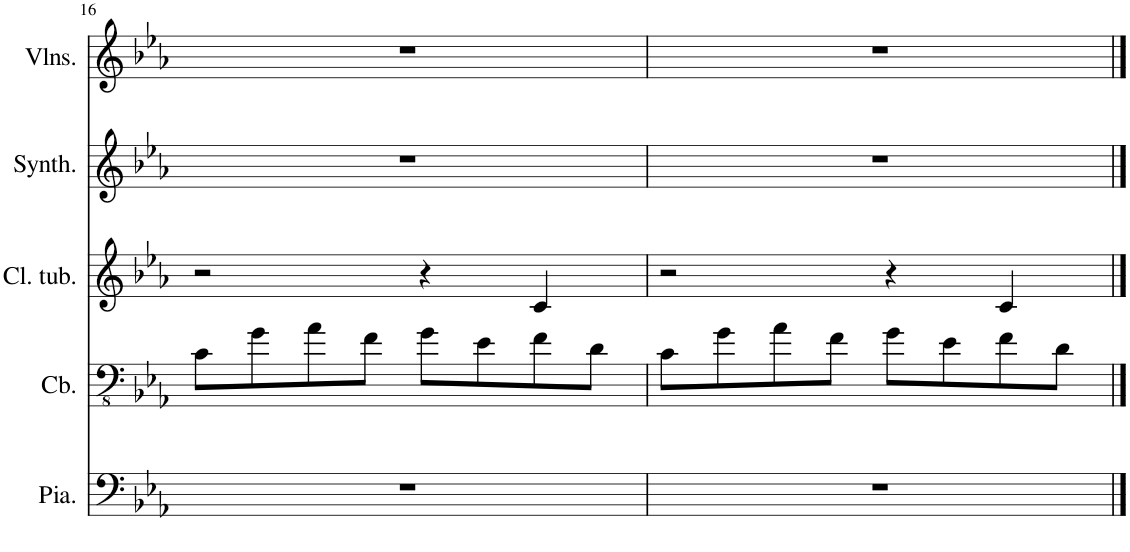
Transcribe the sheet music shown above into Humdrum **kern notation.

**kern	**kern	**kern	**kern	**kern
*part5	*part4	*part3	*part2	*part1
*staff5	*staff4	*staff3	*staff2	*staff1
*I"Piano	*I"Contrebasse	*I"Cloches tubulaires	*I"Synthétiseur d'instruments à cordes	*I"Violons
*I'Pia.	*I'Cb.	*I'Cl. tub.	*I'Synth.	*I'Vlns.
!!LO:PB:g=z
*clefF4	*clefFv4	*clefG2	*clefG2	*clefG2
*	*Trd7c12	*	*	*
*k[b-e-a-]	*k[b-e-a-]	*k[b-e-a-]	*k[b-e-a-]	*k[b-e-a-]
*M4/4	*M4/4	*M4/4	*M4/4	*M4/4
=16	=16	=16	=16	=16
1r	8C\L	2r	1r	1r
.	8G\	.	.	.
.	8A-\	.	.	.
.	8F\J	.	.	.
.	8G\L	4r	.	.
.	8E-\	.	.	.
.	8F\	4c/	.	.
.	8D\J	.	.	.
=17	=17	=17	=17	=17
1r	8C\L	2r	1r	1r
.	8G\	.	.	.
.	8A-\	.	.	.
.	8F\J	.	.	.
.	8G\L	4r	.	.
.	8E-\	.	.	.
.	8F\	4c/	.	.
.	8D\J	.	.	.
==	==	==	==	==
*-	*-	*-	*-	*-
